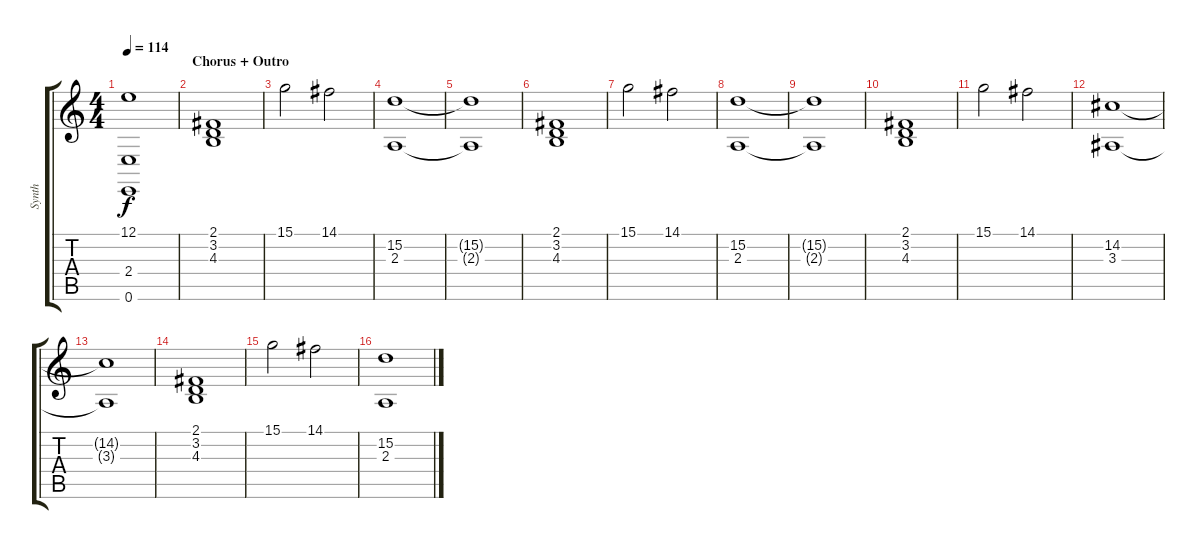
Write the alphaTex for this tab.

\track ("Synth" "Synth") {instrument stringensemble1}
\staff {score tabs}
\tuning (E4 B3 G3 D3 A2 E2) {hide}
\ts (4 4)
\tempo 114
\clef g2
\ks c
(12.1{t} 2.4{t} 0.6{t}).1{dy f} |
\section ("" "Chorus + Outro")
(2.1 3.2 4.3).1 |
15.1.2 14.1.2 |
(15.2 2.3).1 |
(15.2{t} 2.3{t}).1 |
(2.1 3.2 4.3).1 |
15.1.2 14.1.2 |
(15.2 2.3).1 |
(15.2{t} 2.3{t}).1 |
(2.1 3.2 4.3).1 |
15.1.2 14.1.2 |
(14.2 3.3).1 |
(14.2{t} 3.3{t}).1 |
(2.1 3.2 4.3).1 |
15.1.2 14.1.2 |
(15.2 2.3).1
